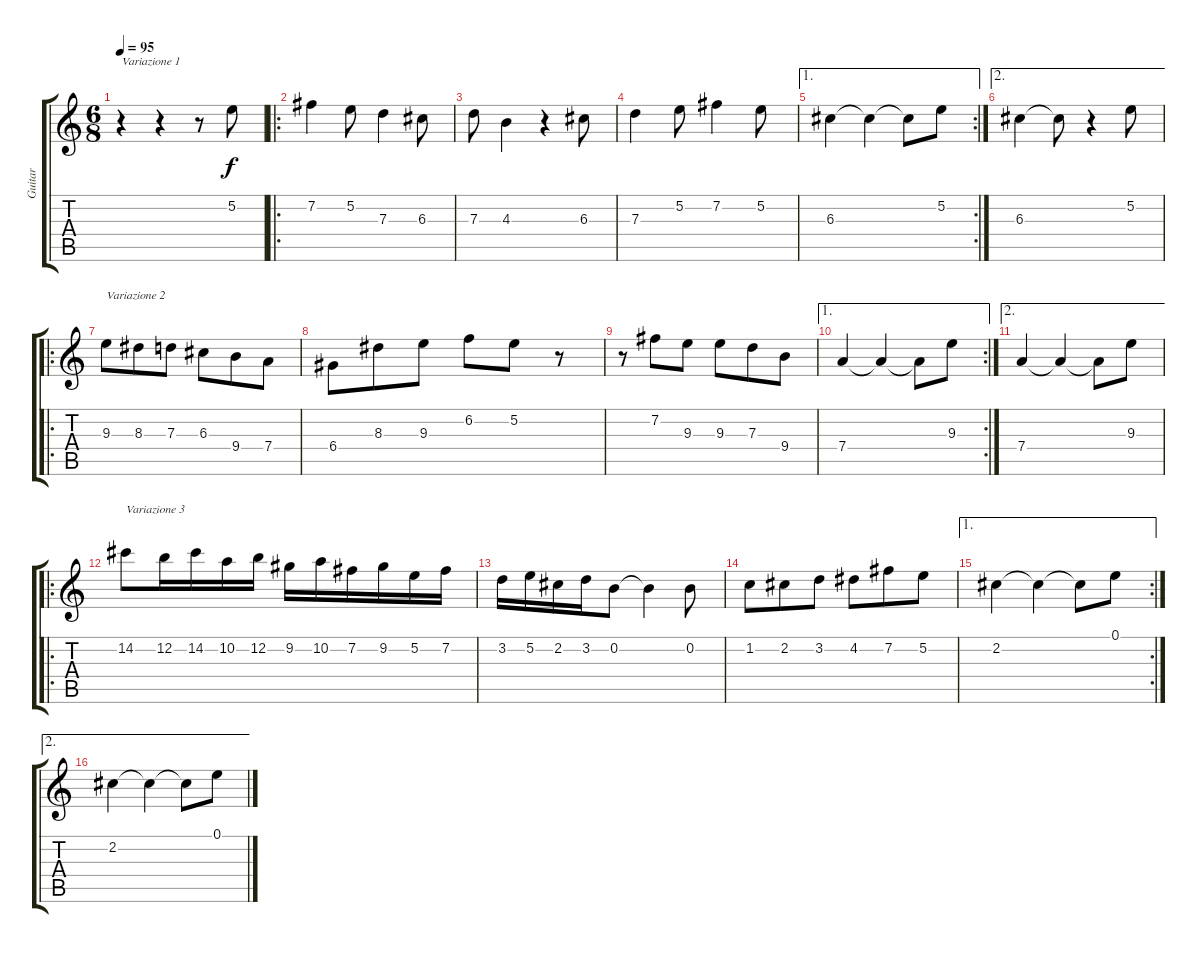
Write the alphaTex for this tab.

\track ("Guitar" "Guitar") {instrument distortionguitar}
\staff {score tabs}
\tuning (E4 B3 G3 D3 A2 E2) {hide}
\ts (6 8)
\tempo 95
\clef g2
\ks c
r.4{txt "Variazione 1" dy f instrument distortionguitar} r.4 r.8 5.2.8 |
\ro
7.2.4 5.2.8 7.3.4 6.3.8 |
7.3.8 4.3.4 r.4 6.3.8 |
7.3.4 5.2.8 7.2.4 5.2.8 |
\ae 1
\rc 2
6.3.4 6.3{t}.4 6.3{t}.8 5.2.8 |
\ae 2
6.3.4 6.3{t}.8 r.4 5.2.8 |
\ro
9.3.8{txt "Variazione 2"} 8.3.8 7.3.8 6.3.8 9.4.8 7.4.8 |
6.4.8 8.3.8 9.3.8 6.2.8 5.2.8 r.8 |
r.8 7.2.8 9.3.8 9.3.8 7.3.8 9.4.8 |
\ae 1
\rc 2
7.4.4 7.4{t}.4 7.4{t}.8 9.3.8 |
\ae 2
7.4.4 7.4{t}.4 7.4{t}.8 9.3.8 |
\ro
14.2.8{txt "Variazione 3"} 12.2.16 14.2.16 10.2.16 12.2.16 9.2.16 10.2.16 7.2.16 9.2.16 5.2.16 7.2.16 |
3.2.16 5.2.16 2.2.16 3.2.16 0.2.8 0.2{t}.4 0.2.8 |
1.2.8 2.2.8 3.2.8 4.2.8 7.2.8 5.2.8 |
\ae 1
\rc 2
2.2.4 2.2{t}.4 2.2{t}.8 0.1.8 |
\ae 2
2.2.4 2.2{t}.4 2.2{t}.8 0.1.8
